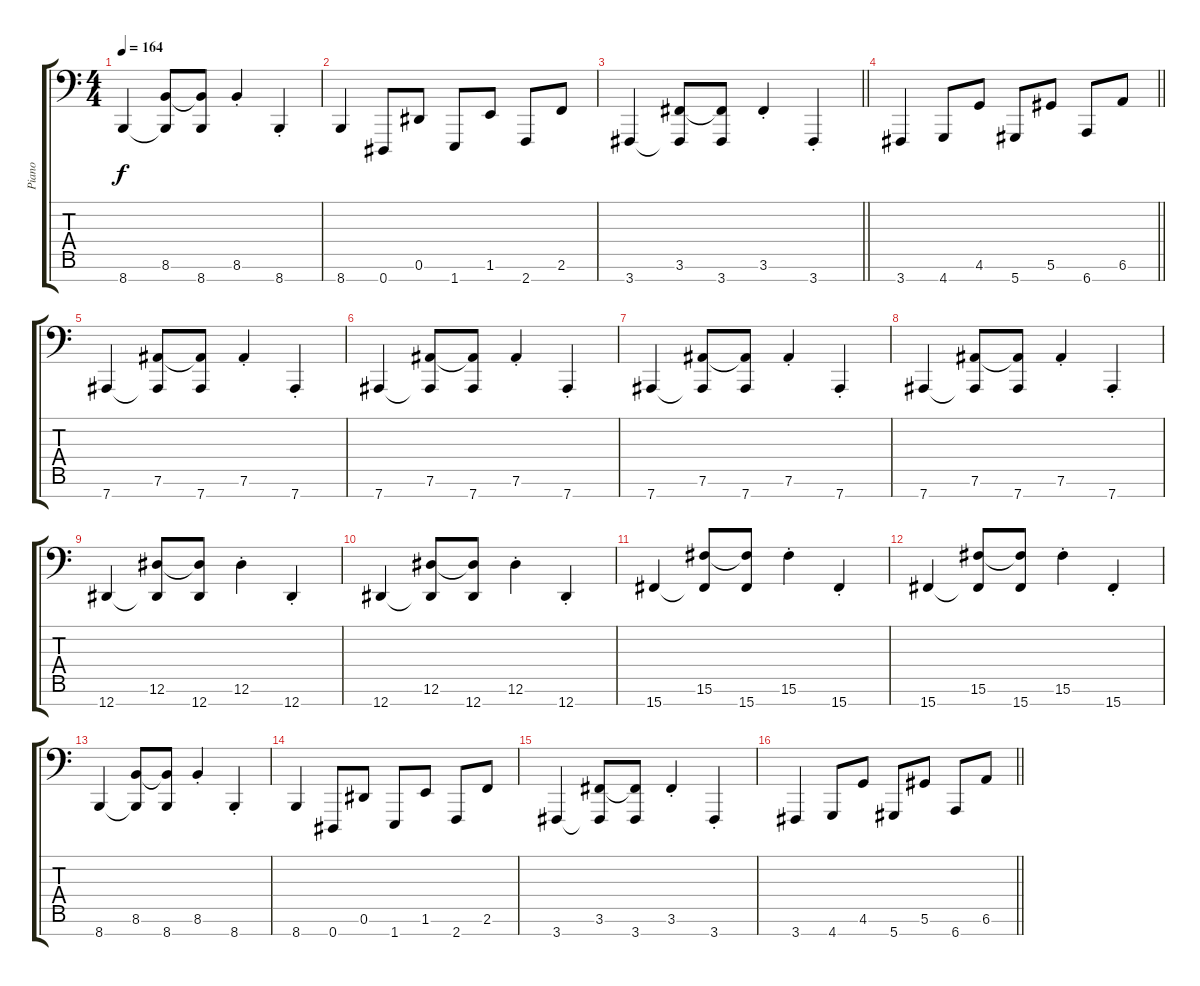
\track ("Piano" "Piano") {instrument brightacousticpiano}
\staff {score tabs}
\tuning (E4 B3 G3 D3 A2 Eb2 Eb1) {hide}
\ts (4 4)
\tempo 164
\clef f4
\ks c
8.7.4{dy f} (8.6 8.7{t}).8 (8.6{t} 8.7).8 8.6{st}.4 8.7{st}.4 |
8.7.4 0.7.8 0.6.8 1.7.8 1.6.8 2.7.8 2.6.8 |
\barLineRight lightlight
3.7.4 (3.6 3.7{t}).8 (3.6{t} 3.7).8 3.6{st}.4 3.7{st}.4 |
\barLineRight lightlight
3.7.4 4.7.8 4.6.8 5.7.8 5.6.8 6.7.8 6.6.8 |
\section ("" "")
7.7.4 (7.6 7.7{t}).8 (7.6{t} 7.7).8 7.6{st}.4 7.7{st}.4 |
7.7.4 (7.6 7.7{t}).8 (7.6{t} 7.7).8 7.6{st}.4 7.7{st}.4 |
7.7.4 (7.6 7.7{t}).8 (7.6{t} 7.7).8 7.6{st}.4 7.7{st}.4 |
7.7.4 (7.6 7.7{t}).8 (7.6{t} 7.7).8 7.6{st}.4 7.7{st}.4 |
12.7.4 (12.6 12.7{t}).8 (12.6{t} 12.7).8 12.6{st}.4 12.7{st}.4 |
12.7.4 (12.6 12.7{t}).8 (12.6{t} 12.7).8 12.6{st}.4 12.7{st}.4 |
15.7.4 (15.6 15.7{t}).8 (15.6{t} 15.7).8 15.6{st}.4 15.7{st}.4 |
15.7.4 (15.6 15.7{t}).8 (15.6{t} 15.7).8 15.6{st}.4 15.7{st}.4 |
8.7.4 (8.6 8.7{t}).8 (8.6{t} 8.7).8 8.6{st}.4 8.7{st}.4 |
8.7.4 0.7.8 0.6.8 1.7.8 1.6.8 2.7.8 2.6.8 |
3.7.4 (3.6 3.7{t}).8 (3.6{t} 3.7).8 3.6{st}.4 3.7{st}.4 |
\barLineRight lightlight
3.7.4 4.7.8 4.6.8 5.7.8 5.6.8 6.7.8 6.6.8
